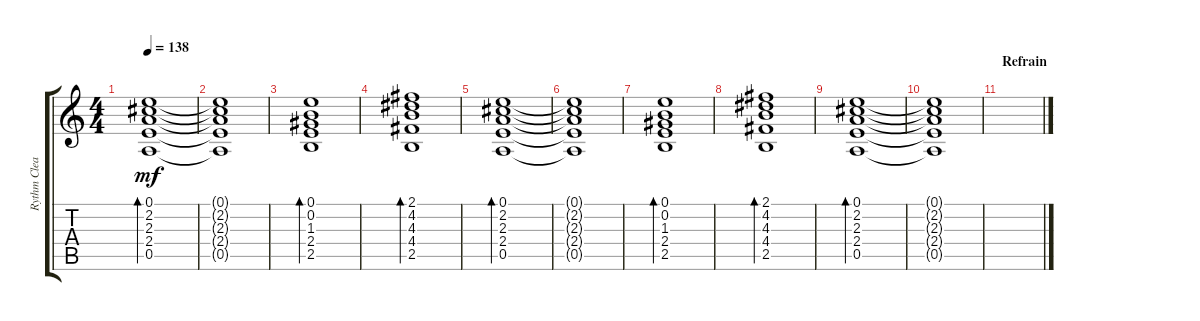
\track ("Rythm Clean" "Rythm Clea") {instrument electricguitarclean}
\staff {score tabs}
\tuning (E4 B3 G3 D3 A2 E2) {hide}
\ts (4 4)
\tempo 138
\clef g2
\ks c
(0.1 2.2 2.3 2.4 0.5).1{bd 120 dy mf} |
(0.1{t} 2.2{t} 2.3{t} 2.4{t} 0.5{t}).1 |
(0.1 0.2 1.3 2.4 2.5).1{bd 240} |
(2.1 4.2 4.3 4.4 2.5).1{bd 120} |
(0.1 2.2 2.3 2.4 0.5).1{bd 120} |
(0.1{t} 2.2{t} 2.3{t} 2.4{t} 0.5{t}).1 |
(0.1 0.2 1.3 2.4 2.5).1{bd 240} |
(2.1 4.2 4.3 4.4 2.5).1{bd 120} |
(0.1 2.2 2.3 2.4 0.5).1{bd 120} |
(0.1{t} 2.2{t} 2.3{t} 2.4{t} 0.5{t}).1 |
\section ("" "Refrain")
